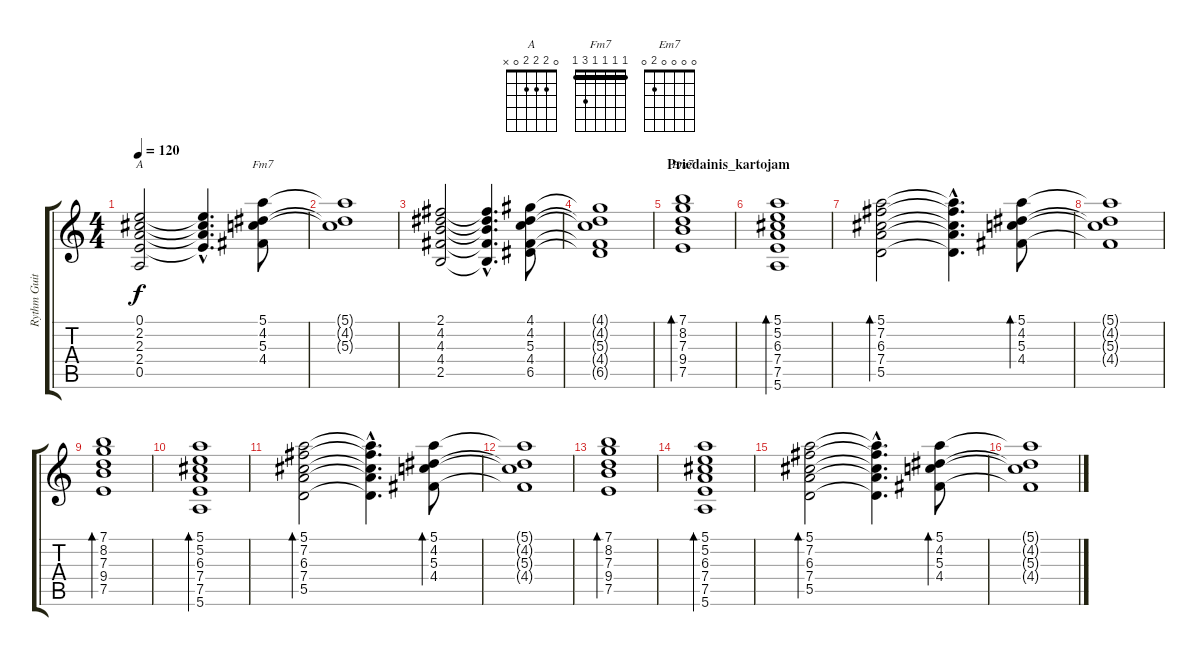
\track ("Rythm Guitar" "Rythm Guit") {instrument electricguitarclean}
\staff {score tabs}
\tuning (E4 B3 G3 D3 A2 E2) {hide}
\chord ("A" 0 2 2 2 0 x)
\chord ("Fm7" 1 1 1 1 3 1) {barre 1}
\chord ("Em7" 0 0 0 0 2 0)
\ts (4 4)
\tempo 120
\clef g2
\ks c
(0.1 2.2 2.3 2.4 0.5).2{ch "A" dy f} (0.1{hac t} 2.2{hac t} 2.3{hac t} 2.4{hac t}).4{d} (5.1 4.2 5.3 4.4).8{ch "Fm7"} |
(5.1{t} 4.2{t} 5.3{t}).1 |
(2.1 4.2 4.3 4.4 2.5).2 (2.1{hac t} 4.2{hac t} 4.3{hac t} 4.4{hac t} 2.5{hac t}).4{d} (4.1 4.2 5.3 4.4 6.5).8 |
(4.1{t} 4.2{t} 5.3{t} 4.4{t} 6.5{t}).1 |
\section ("" "Priedainis_kartojam")
(7.1 8.2 7.3 9.4 7.5).1{bd 60 ch "Em7"} |
(5.1 5.2 6.3 7.4 7.5 5.6).1{bd 60} |
(5.1 7.2 6.3 7.4 5.5).2{bd 60} (5.1{hac t} 7.2{hac t} 6.3{hac t} 7.4{hac t} 5.5{hac t}).4{d} (5.1 4.2 5.3 4.4).8{bd 60} |
(5.1{t} 4.2{t} 5.3{t} 4.4{t}).1 |
(7.1 8.2 7.3 9.4 7.5).1{bd 60} |
(5.1 5.2 6.3 7.4 7.5 5.6).1{bd 60} |
(5.1 7.2 6.3 7.4 5.5).2{bd 60} (5.1{hac t} 7.2{hac t} 6.3{hac t} 7.4{hac t} 5.5{hac t}).4{d} (5.1 4.2 5.3 4.4).8{bd 60} |
(5.1{t} 4.2{t} 5.3{t} 4.4{t}).1 |
(7.1 8.2 7.3 9.4 7.5).1{bd 60} |
(5.1 5.2 6.3 7.4 7.5 5.6).1{bd 60} |
(5.1 7.2 6.3 7.4 5.5).2{bd 60} (5.1{hac t} 7.2{hac t} 6.3{hac t} 7.4{hac t} 5.5{hac t}).4{d} (5.1 4.2 5.3 4.4).8{bd 60} |
(5.1{t} 4.2{t} 5.3{t} 4.4{t}).1
